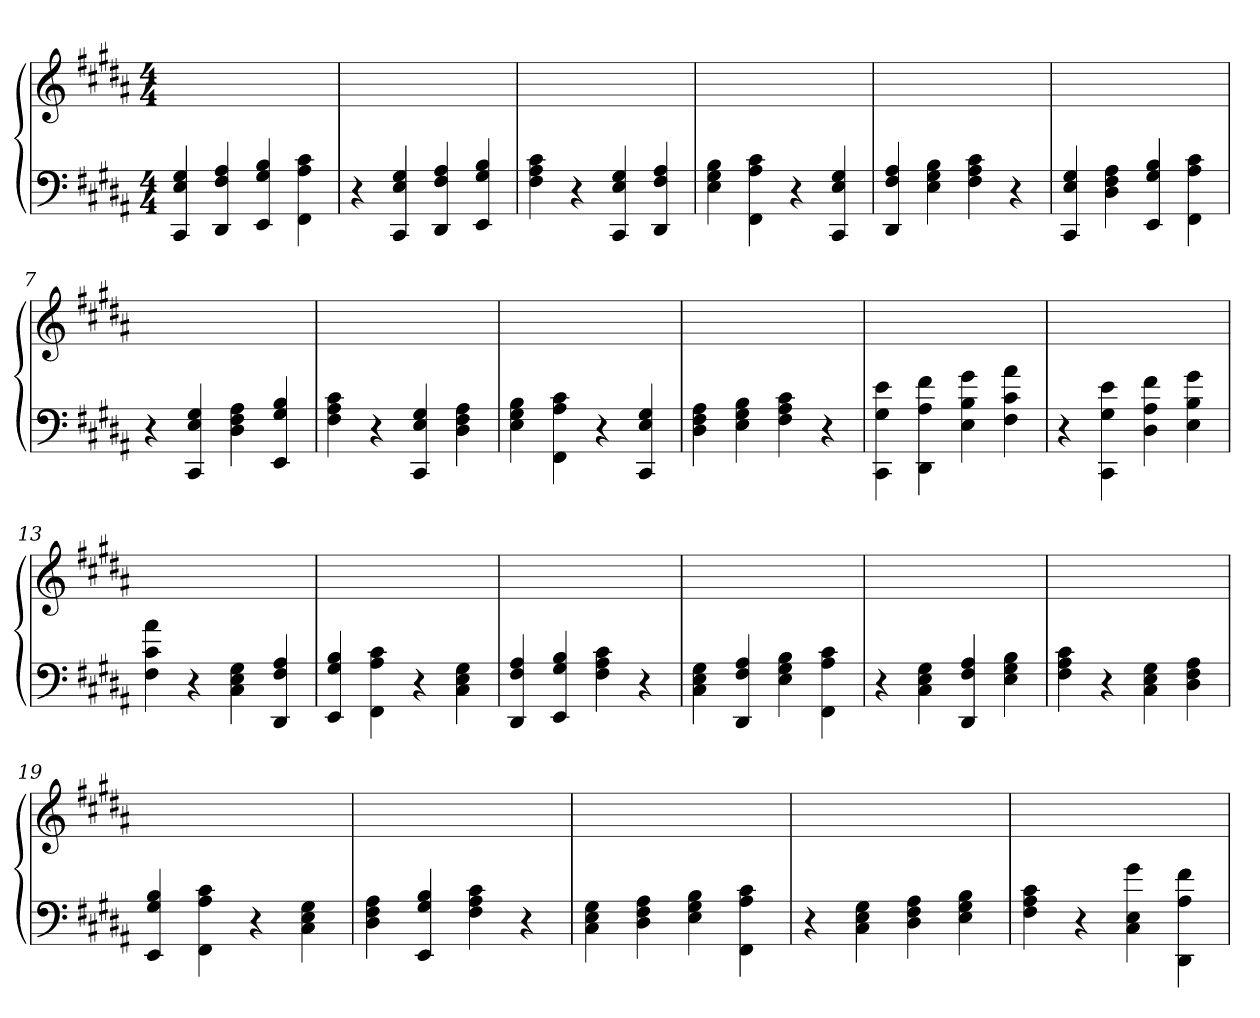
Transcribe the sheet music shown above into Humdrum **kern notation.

**kern	**kern
*part2	*part1
*staff2	*staff1
*clefF4	*clefG2
*k[f#c#g#d#a#]	*k[f#c#g#d#a#]
*B:	*B:
*M4/4	*M4/4
*MM60	*MM60
=1	=1
4CC# 4E 4G#	1ryy
4DD# 4F# 4A#	.
4EE 4G# 4B	.
4FF# 4A# 4c#	.
=2	=2
4r	1ryy
4CC# 4E 4G#	.
4DD# 4F# 4A#	.
4EE 4G# 4B	.
=3	=3
4F# 4A# 4c#	1ryy
4r	.
4CC# 4E 4G#	.
4DD# 4F# 4A#	.
=4	=4
4E 4G# 4B	1ryy
4FF# 4A# 4c#	.
4r	.
4CC# 4E 4G#	.
=5	=5
4DD# 4F# 4A#	1ryy
4E 4G# 4B	.
4F# 4A# 4c#	.
4r	.
=6	=6
4CC# 4E 4G#	1ryy
4D# 4F# 4A#	.
4EE 4G# 4B	.
4FF# 4A# 4c#	.
=7	=7
4r	1ryy
4CC# 4E 4G#	.
4D# 4F# 4A#	.
4EE 4G# 4B	.
=8	=8
4F# 4A# 4c#	1ryy
4r	.
4CC# 4E 4G#	.
4D# 4F# 4A#	.
=9	=9
4E 4G# 4B	1ryy
4FF# 4A# 4c#	.
4r	.
4CC# 4E 4G#	.
=10	=10
4D# 4F# 4A#	1ryy
4E 4G# 4B	.
4F# 4A# 4c#	.
4r	.
=11	=11
4CC# 4G# 4e	1ryy
4DD# 4A# 4f#	.
4E 4B 4g#	.
4F# 4c# 4a#	.
=12	=12
4r	1ryy
4CC# 4G# 4e	.
4D# 4A# 4f#	.
4E 4B 4g#	.
=13	=13
4F# 4c# 4a#	1ryy
4r	.
4C# 4E 4G#	.
4DD# 4F# 4A#	.
=14	=14
4EE 4G# 4B	1ryy
4FF# 4A# 4c#	.
4r	.
4C# 4E 4G#	.
=15	=15
4DD# 4F# 4A#	1ryy
4EE 4G# 4B	.
4F# 4A# 4c#	.
4r	.
=16	=16
4C# 4E 4G#	1ryy
4DD# 4F# 4A#	.
4E 4G# 4B	.
4FF# 4A# 4c#	.
=17	=17
4r	1ryy
4C# 4E 4G#	.
4DD# 4F# 4A#	.
4E 4G# 4B	.
=18	=18
4F# 4A# 4c#	1ryy
4r	.
4C# 4E 4G#	.
4D# 4F# 4A#	.
=19	=19
4EE 4G# 4B	1ryy
4FF# 4A# 4c#	.
4r	.
4C# 4E 4G#	.
=20	=20
4D# 4F# 4A#	1ryy
4EE 4G# 4B	.
4F# 4A# 4c#	.
4r	.
=21	=21
4C# 4E 4G#	1ryy
4D# 4F# 4A#	.
4E 4G# 4B	.
4FF# 4A# 4c#	.
=22	=22
4r	1ryy
4C# 4E 4G#	.
4D# 4F# 4A#	.
4E 4G# 4B	.
=23	=23
4F# 4A# 4c#	1ryy
4r	.
4C# 4E 4g#	.
4DD# 4A# 4f#	.
=	=
*-	*-
